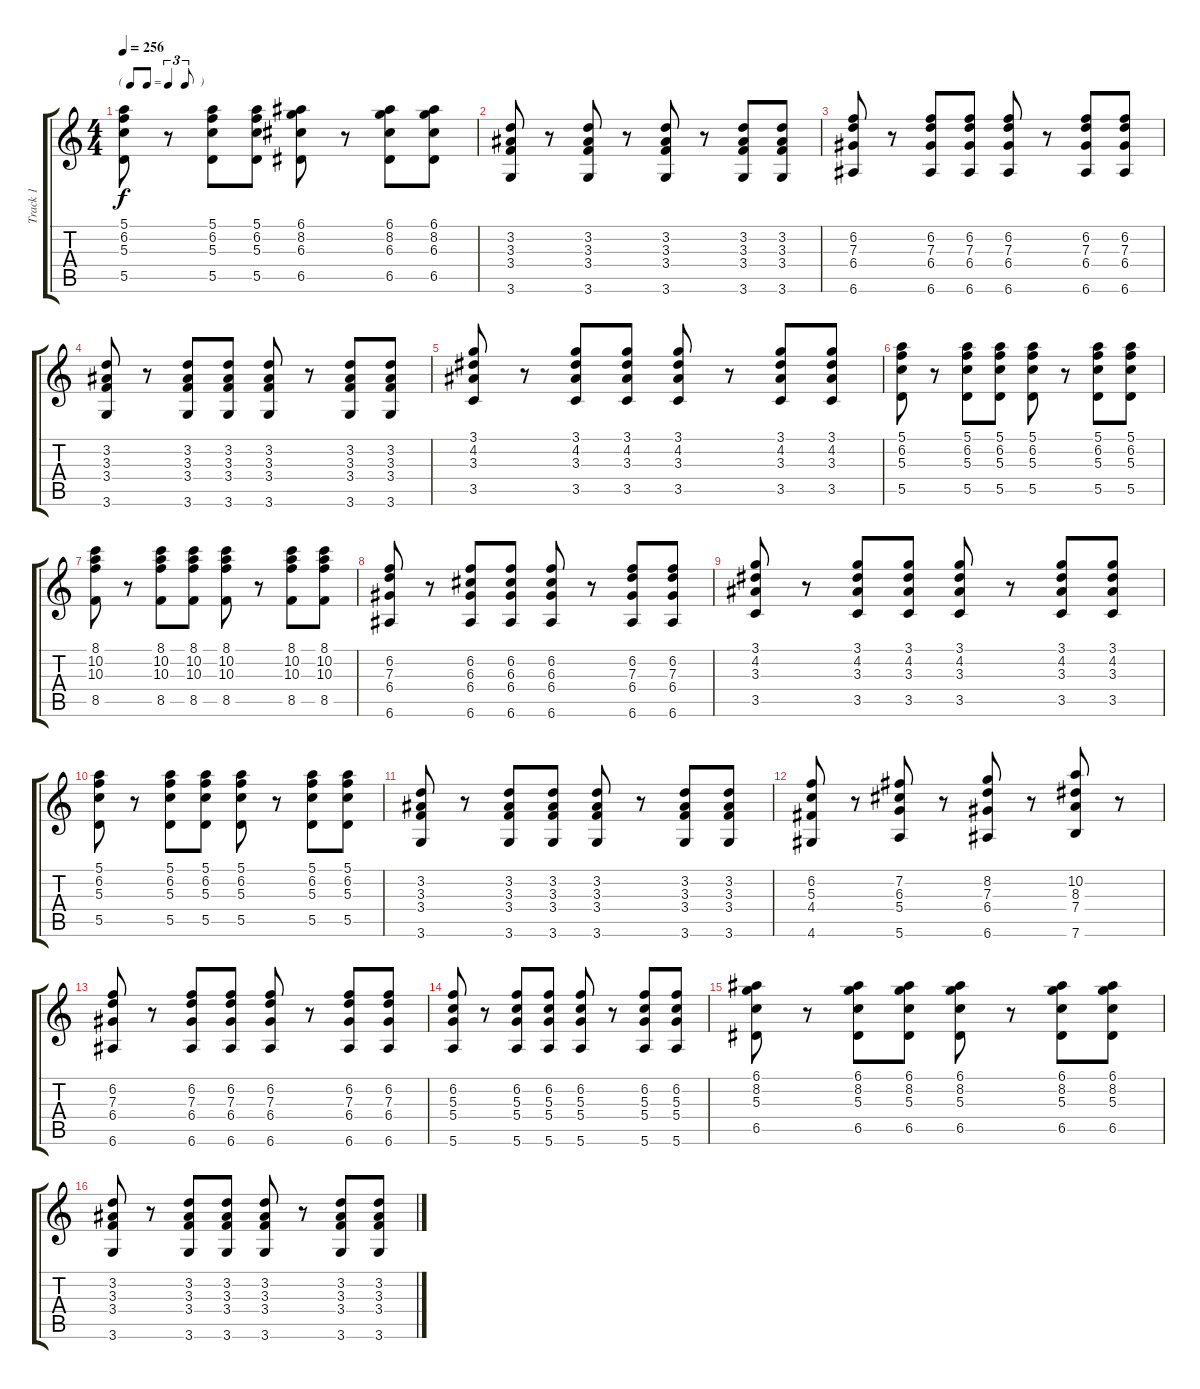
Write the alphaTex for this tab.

\track ("Track 1" "Track 1") {instrument electricguitarjazz}
\staff {score tabs}
\tuning (E4 B3 G3 D3 A2 E2) {hide}
\ts (4 4)
\tf triplet8th
\tempo 256
\clef g2
\ks c
(5.1 6.2 5.3 5.5).8{dy f} r.8 (5.1 6.2 5.3 5.5).8 (5.1 6.2 5.3 5.5).8 (6.1 8.2 6.3 6.5).8 r.8 (6.1 8.2 6.3 6.5).8 (6.1 8.2 6.3 6.5).8 |
(3.2 3.3 3.4 3.6).8 r.8 (3.2 3.3 3.4 3.6).8 r.8 (3.2 3.3 3.4 3.6).8 r.8 (3.2 3.3 3.4 3.6).8 (3.2 3.3 3.4 3.6).8 |
(6.2 7.3 6.4 6.6).8 r.8 (6.2 7.3 6.4 6.6).8 (6.2 7.3 6.4 6.6).8 (6.2 7.3 6.4 6.6).8 r.8 (6.2 7.3 6.4 6.6).8 (6.2 7.3 6.4 6.6).8 |
(3.2 3.3 3.4 3.6).8 r.8 (3.2 3.3 3.4 3.6).8 (3.2 3.3 3.4 3.6).8 (3.2 3.3 3.4 3.6).8 r.8 (3.2 3.3 3.4 3.6).8 (3.2 3.3 3.4 3.6).8 |
(3.1 4.2 3.3 3.5).8 r.8 (3.1 4.2 3.3 3.5).8 (3.1 4.2 3.3 3.5).8 (3.1 4.2 3.3 3.5).8 r.8 (3.1 4.2 3.3 3.5).8 (3.1 4.2 3.3 3.5).8 |
(5.1 6.2 5.3 5.5).8 r.8 (5.1 6.2 5.3 5.5).8 (5.1 6.2 5.3 5.5).8 (5.1 6.2 5.3 5.5).8 r.8 (5.1 6.2 5.3 5.5).8 (5.1 6.2 5.3 5.5).8 |
(8.1 10.2 10.3 8.5).8 r.8 (8.1 10.2 10.3 8.5).8 (8.1 10.2 10.3 8.5).8 (8.1 10.2 10.3 8.5).8 r.8 (8.1 10.2 10.3 8.5).8 (8.1 10.2 10.3 8.5).8 |
(6.2 7.3 6.4 6.6).8 r.8 (6.2 6.3 6.4 6.6).8 (6.2 6.3 6.4 6.6).8 (6.2 6.3 6.4 6.6).8 r.8 (6.2 7.3 6.4 6.6).8 (6.2 7.3 6.4 6.6).8 |
(3.1 4.2 3.3 3.5).8 r.8 (3.1 4.2 3.3 3.5).8 (3.1 4.2 3.3 3.5).8 (3.1 4.2 3.3 3.5).8 r.8 (3.1 4.2 3.3 3.5).8 (3.1 4.2 3.3 3.5).8 |
(5.1 6.2 5.3 5.5).8 r.8 (5.1 6.2 5.3 5.5).8 (5.1 6.2 5.3 5.5).8 (5.1 6.2 5.3 5.5).8 r.8 (5.1 6.2 5.3 5.5).8 (5.1 6.2 5.3 5.5).8 |
(3.2 3.3 3.4 3.6).8 r.8 (3.2 3.3 3.4 3.6).8 (3.2 3.3 3.4 3.6).8 (3.2 3.3 3.4 3.6).8 r.8 (3.2 3.3 3.4 3.6).8 (3.2 3.3 3.4 3.6).8 |
(6.2 5.3 4.4 4.6).8 r.8 (7.2 6.3 5.4 5.6).8 r.8 (8.2 7.3 6.4 6.6).8 r.8 (10.2 8.3 7.4 7.6).8 r.8 |
(6.2 7.3 6.4 6.6).8 r.8 (6.2 7.3 6.4 6.6).8 (6.2 7.3 6.4 6.6).8 (6.2 7.3 6.4 6.6).8 r.8 (6.2 7.3 6.4 6.6).8 (6.2 7.3 6.4 6.6).8 |
(6.2 5.3 5.4 5.6).8 r.8 (6.2 5.3 5.4 5.6).8 (6.2 5.3 5.4 5.6).8 (6.2 5.3 5.4 5.6).8 r.8 (6.2 5.3 5.4 5.6).8 (6.2 5.3 5.4 5.6).8 |
(6.1 8.2 5.3 6.5).8 r.8 (6.1 8.2 5.3 6.5).8 (6.1 8.2 5.3 6.5).8 (6.1 8.2 5.3 6.5).8 r.8 (6.1 8.2 5.3 6.5).8 (6.1 8.2 5.3 6.5).8 |
(3.2 3.3 3.4 3.6).8 r.8 (3.2 3.3 3.4 3.6).8 (3.2 3.3 3.4 3.6).8 (3.2 3.3 3.4 3.6).8 r.8 (3.2 3.3 3.4 3.6).8 (3.2 3.3 3.4 3.6).8
